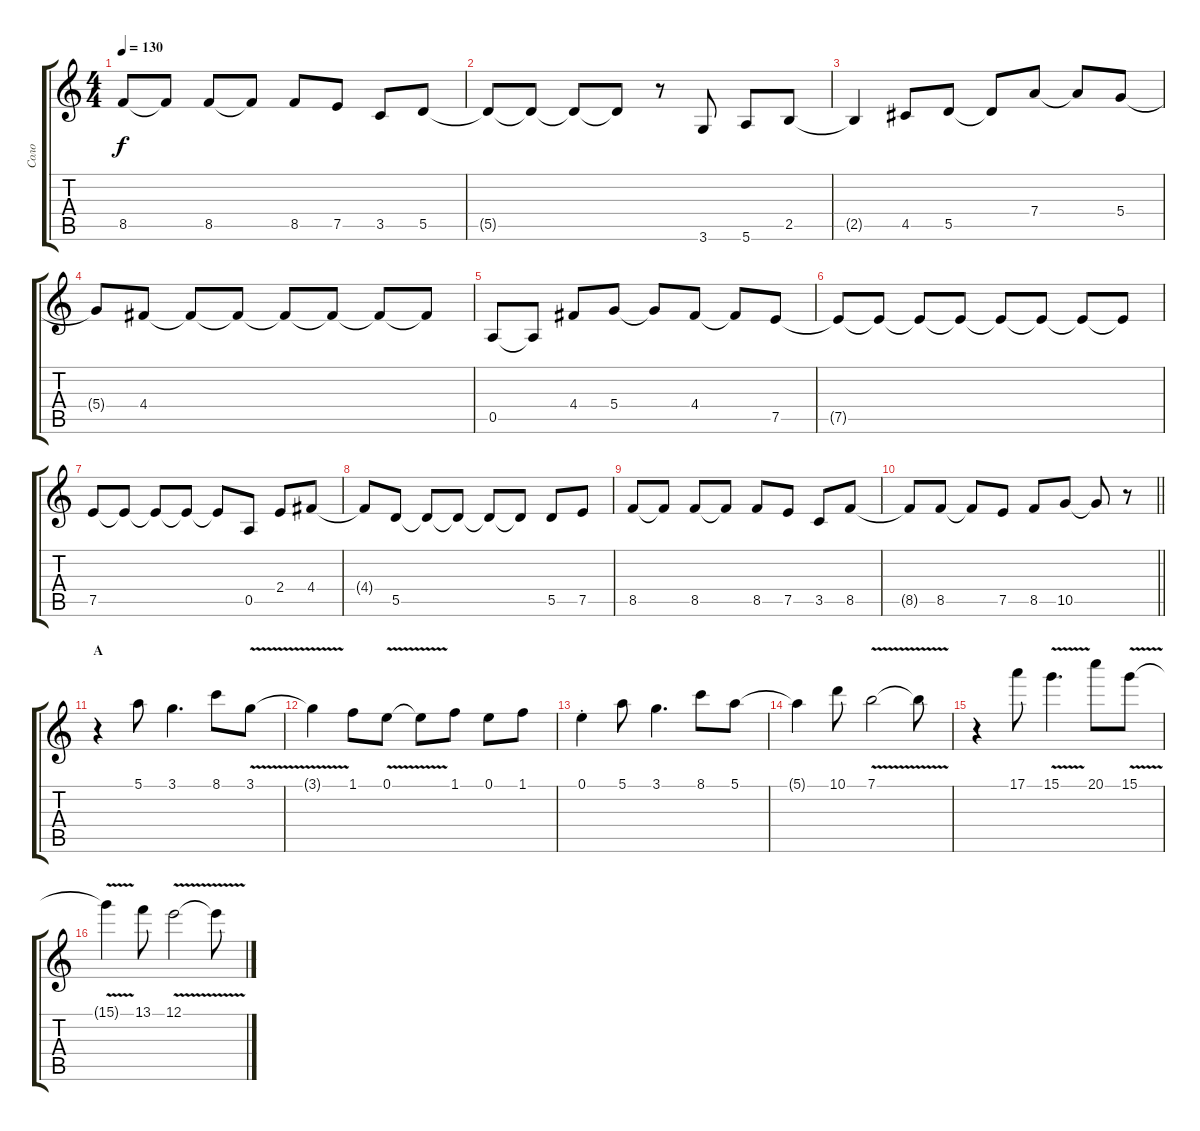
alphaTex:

\track ("Соло" "Соло") {instrument overdrivenguitar}
\staff {score tabs}
\tuning (E4 B3 G3 D3 A2 E2) {hide}
\ts (4 4)
\tempo 130
\clef g2
\ks c
8.5.8{dy f} 8.5{t}.8 8.5.8 8.5{t}.8 8.5.8 7.5.8 3.5.8 5.5.8 |
5.5{t}.8 5.5{t}.8 5.5{t}.8 5.5{t}.8 r.8 3.6.8 5.6.8 2.5.8 |
2.5{t}.4 4.5.8 5.5.8 5.5{t}.8 7.4.8 7.4{t}.8 5.4.8 |
5.4{t}.8 4.4.8 4.4{t}.8 4.4{t}.8 4.4{t}.8 4.4{t}.8 4.4{t}.8 4.4{t}.8 |
0.5.8 0.5{t}.8 4.4.8 5.4.8 5.4{t}.8 4.4.8 4.4{t}.8 7.5.8 |
7.5{t}.8 7.5{t}.8 7.5{t}.8 7.5{t}.8 7.5{t}.8 7.5{t}.8 7.5{t}.8 7.5{t}.8 |
7.5.8 7.5{t}.8 7.5{t}.8 7.5{t}.8 7.5{t}.8 0.5.8 2.4.8 4.4.8 |
4.4{t}.8 5.5.8 5.5{t}.8 5.5{t}.8 5.5{t}.8 5.5{t}.8 5.5.8 7.5.8 |
8.5.8 8.5{t}.8 8.5.8 8.5{t}.8 8.5.8 7.5.8 3.5.8 8.5.8 |
\barLineRight lightlight
8.5{t}.8 8.5.8 8.5{t}.8 7.5.8 8.5.8 10.5.8 10.5{t}.8 r.8 |
\section ("" "A")
r.4 5.1.8 3.1.4{d} 8.1.8 3.1{v}.8 |
3.1{t}.4 1.1.8 0.1{v}.8 0.1{t}.8 1.1.8 0.1.8 1.1.8 |
0.1{st}.4 5.1.8 3.1.4{d} 8.1.8 5.1.8 |
5.1{t}.4 10.1.8 7.1{v}.2 7.1{t}.8 |
r.4 17.1.8 15.1{v}.4{d} 20.1.8 15.1{v}.8 |
15.1{t}.4 13.1.8 12.1{v}.2 12.1{t}.8
